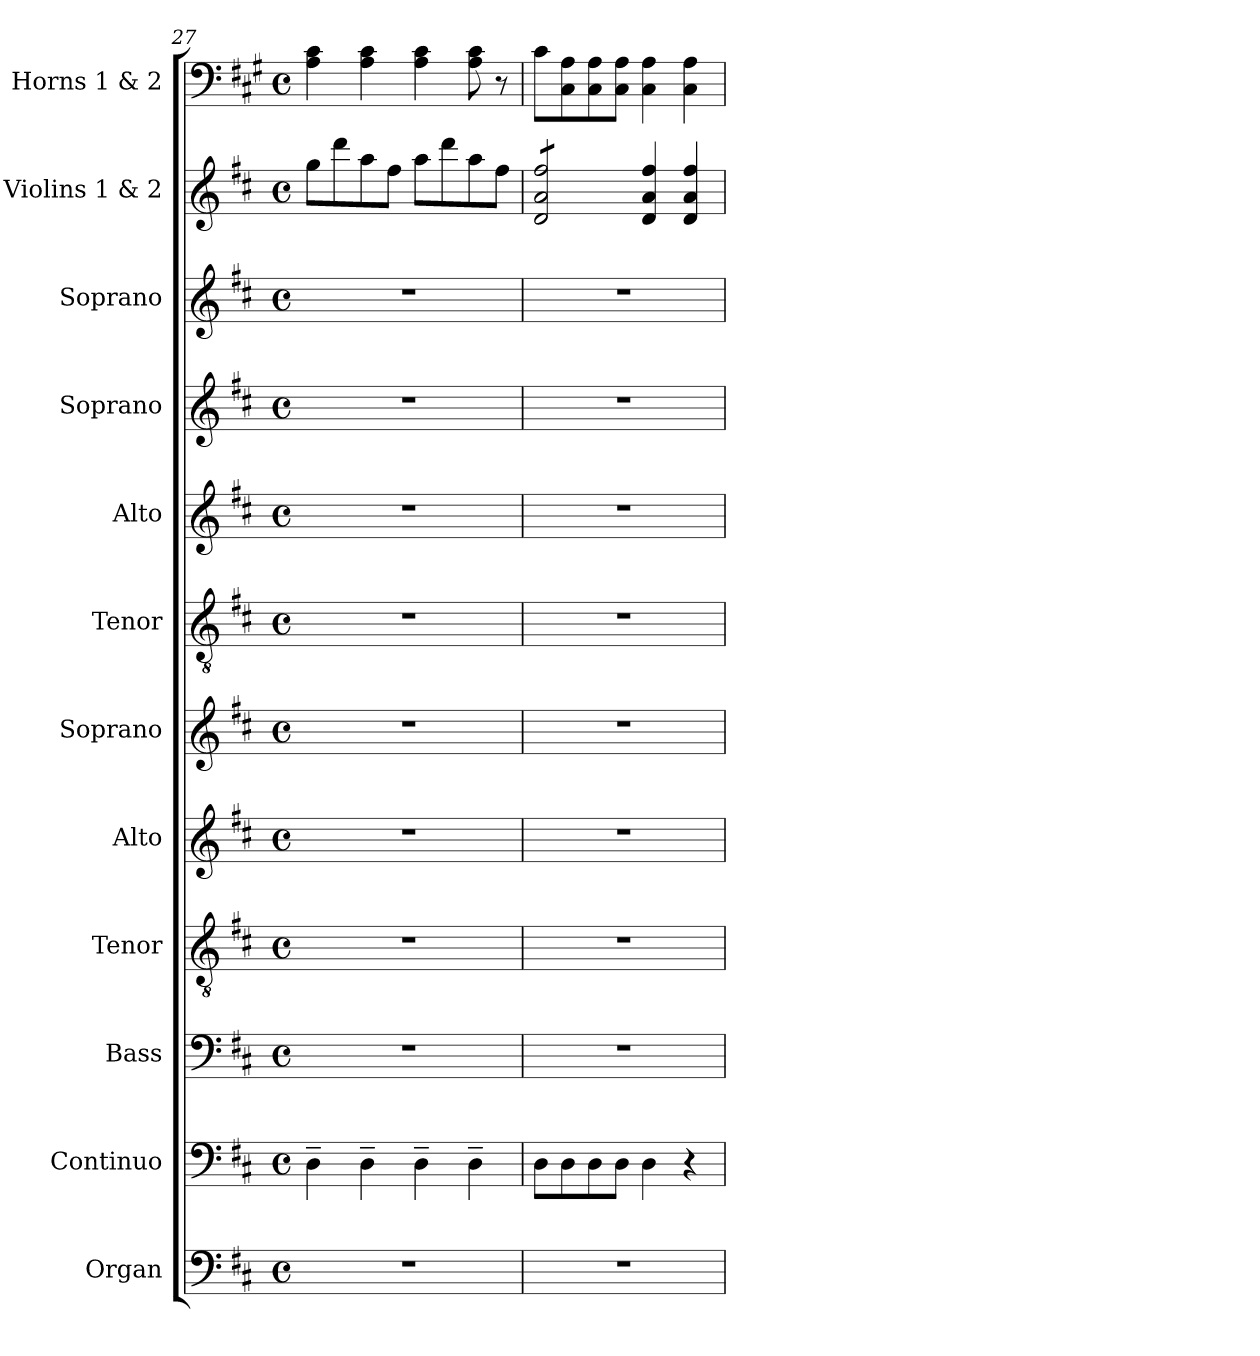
**kern	**kern	**kern	**kern	**kern	**kern	**kern	**kern	**kern	**kern	**kern	**kern
*part12	*part11	*part10	*part9	*part8	*part7	*part6	*part5	*part4	*part3	*part2	*part1
*staff12	*staff11	*staff10	*staff9	*staff8	*staff7	*staff6	*staff5	*staff4	*staff3	*staff2	*staff1
*I"Organ	*I"Continuo	*I"Bass	*I"Tenor	*I"Alto	*I"Soprano	*I"Tenor	*I"Alto	*I"Soprano	*I"Soprano	*I"Violins 1 & 2	*I"Horns 1 & 2
*I'Org.	*I'Cont.	*I'B.	*I'T.	*I'A.	*I'S.	*I'T.	*I'A.	*I'S.	*I'S.	*I'Vlns	*I'Hns.
*clefF4	*clefF4	*clefF4	*clefGv2	*clefG2	*clefG2	*clefGv2	*clefG2	*clefG2	*clefG2	*clefG2	*clefF4
*	*	*	*ITrd7c12	*	*	*ITrd7c12	*	*	*	*	*ITrd4c7
*k[f#c#]	*k[f#c#]	*k[f#c#]	*k[f#c#]	*k[f#c#]	*k[f#c#]	*k[f#c#]	*k[f#c#]	*k[f#c#]	*k[f#c#]	*k[f#c#]	*k[f#c#]
*D:	*D:	*D:	*D:	*D:	*D:	*D:	*D:	*D:	*D:	*D:	*D:
*M4/4	*M4/4	*M4/4	*M4/4	*M4/4	*M4/4	*M4/4	*M4/4	*M4/4	*M4/4	*M4/4	*M4/4
*met(c)	*met(c)	*met(c)	*met(c)	*met(c)	*met(c)	*met(c)	*met(c)	*met(c)	*met(c)	*met(c)	*met(c)
=27	=27	=27	=27	=27	=27	=27	=27	=27	=27	=27	=27
1r	4D~i\	1r	1r	1r	1r	1r	1r	1r	1r	8ggi\L	4Di\ 4F#i
.	.	.	.	.	.	.	.	.	.	8dddi\	.
.	4D~i\	.	.	.	.	.	.	.	.	8aai\	4Di\ 4F#i
.	.	.	.	.	.	.	.	.	.	8ff#i\J	.
.	4D~i\	.	.	.	.	.	.	.	.	8aai\L	4Di\ 4F#i
.	.	.	.	.	.	.	.	.	.	8dddi\	.
.	4D~i\	.	.	.	.	.	.	.	.	8aai\	8Di\ 8F#i
.	.	.	.	.	.	.	.	.	.	8ff#i\J	8r
=28	=28	=28	=28	=28	=28	=28	=28	=28	=28	=28	=28
*	*	*	*	*	*	*	*	*	*	*tremolo	*
1r	8Di\L	1r	1r	1r	1r	1r	1r	1r	1r	8di/ 8ai 8ff#iL	8F#i\L
.	8Di\	.	.	.	.	.	.	.	.	8di/ 8ai 8ff#i	8FF#i\ 8Di
.	8Di\	.	.	.	.	.	.	.	.	8di/ 8ai 8ff#i	8FF#i\ 8Di
.	8Di\J	.	.	.	.	.	.	.	.	8di/ 8ai 8ff#iJ	8FF#i\ 8DiJ
*	*	*	*	*	*	*	*	*	*	*Xtremolo	*
.	4Di\	.	.	.	.	.	.	.	.	4di/ 4ai 4ff#i	4FF#i\ 4Di
.	4r	.	.	.	.	.	.	.	.	4di/ 4ai 4ff#i	4FF#i\ 4Di
=	=	=	=	=	=	=	=	=	=	=	=
*-	*-	*-	*-	*-	*-	*-	*-	*-	*-	*-	*-
